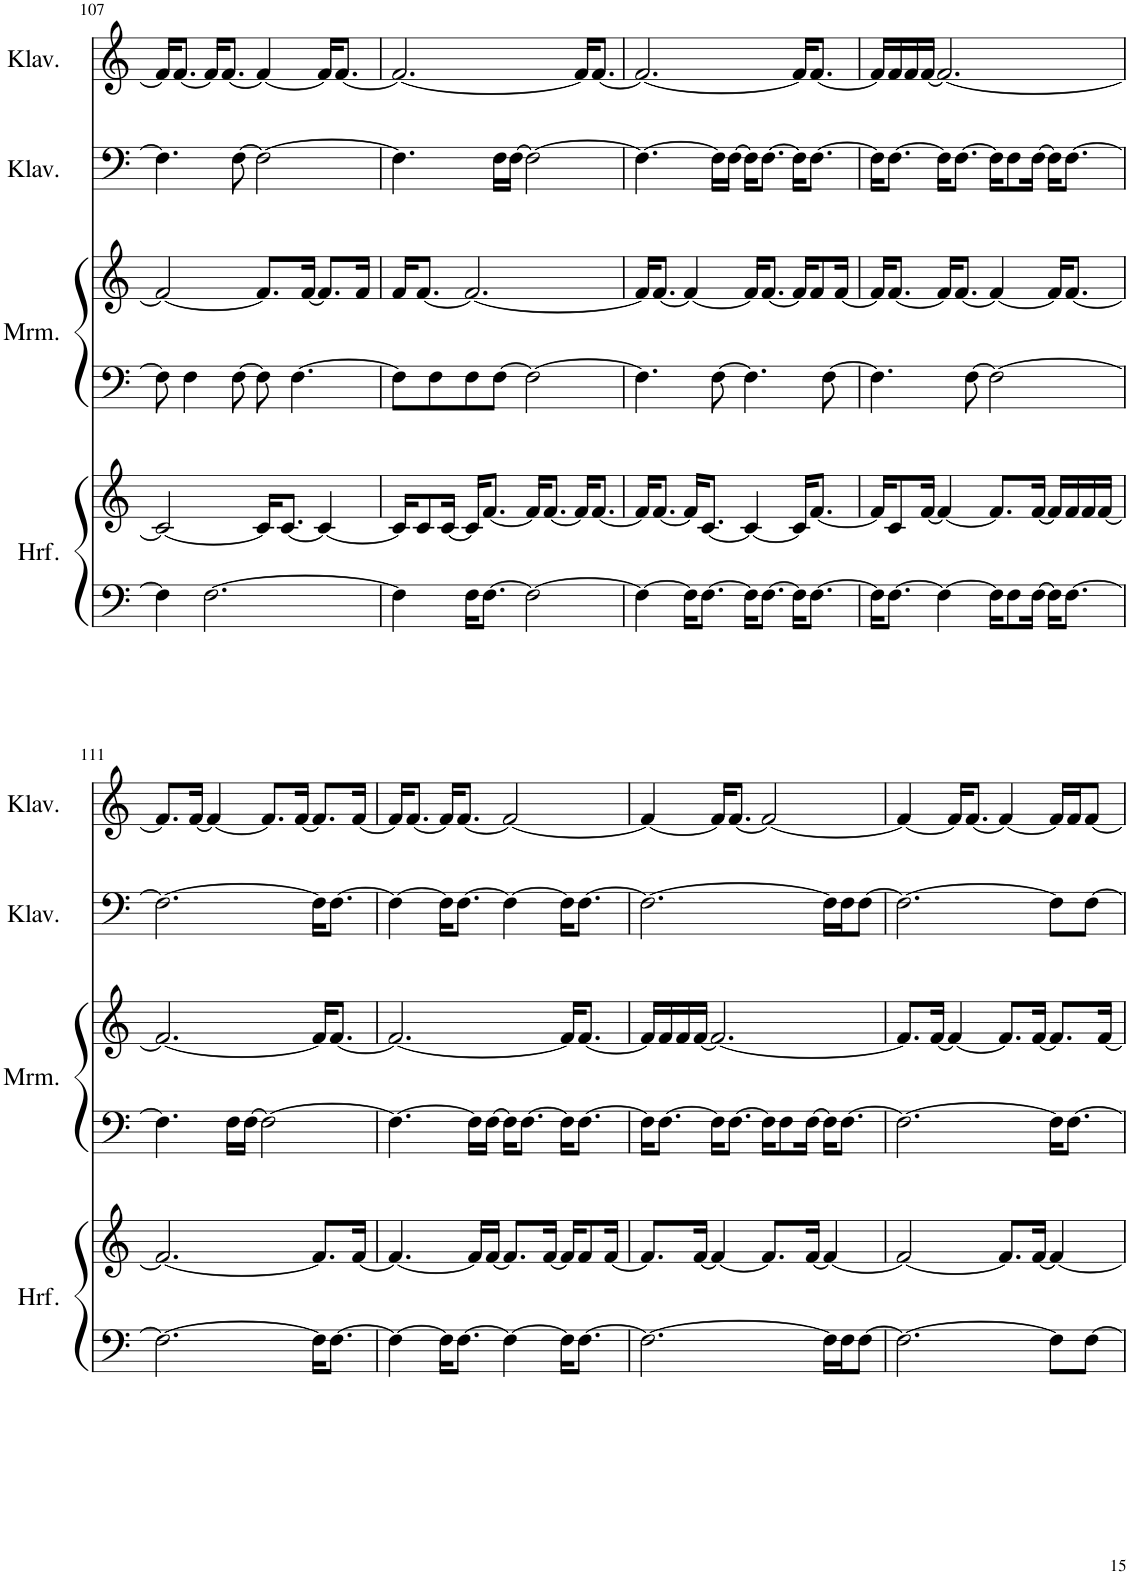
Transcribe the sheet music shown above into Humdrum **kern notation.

**kern	**kern	**kern	**kern	**kern	**kern
*part4	*part4	*part3	*part3	*part2	*part1
*staff6	*staff5	*staff4	*staff3	*staff2	*staff1
*I"Harfe	*	*I"Marimba	*	*I"Klavier	*I"Klavier
*I'Hrf.	*	*I'Mrm.	*	*I'Klav.	*I'Klav.
!!LO:PB:g=z
*clefF4	*clefG2	*clefF4	*clefG2	*clefF4	*clefG2
*k[]	*k[]	*k[]	*k[]	*k[]	*k[]
*M4/4	*M4/4	*M4/4	*M4/4	*M4/4	*M4/4
=107	=107	=107	=107	=107	=107
4F\]	2c/_	8F\]	2f/_	4.F\]	16f/KL]
.	.	.	.	.	[8.f/J
.	.	4F\	.	.	.
[2.F\	.	.	.	.	16f/KL]
.	.	.	.	.	[8.f/J
.	.	[8F\	.	[8F\	.
.	16c/KL]	8F\]	8.f/L]	2F\_	4f/_
.	[8.c/J	.	.	.	.
.	.	[4.F\	.	.	.
.	.	.	[16f/Jk	.	.
.	4c/_	.	8.f/L]	.	16f/KL]
.	.	.	.	.	[8.f/J
.	.	.	16f/Jk	.	.
=108	=108	=108	=108	=108	=108
4F\]	16c/KL]	8F\L]	16f/KL	4.F\]	2.f/_
.	8c/	.	[8.f/J	.	.
.	.	8F\	.	.	.
.	[16c/Jk	.	.	.	.
16F\KL	16c/KL]	8F\	2.f/_	.	.
[8.F\J	[8.f/J	.	.	.	.
.	.	[8F\J	.	16F\LL	.
.	.	.	.	[16F\JJ	.
2F\_	16f/KL]	2F\_	.	2F\_	.
.	[8.f/J	.	.	.	.
.	16f/KL]	.	.	.	16f/KL]
.	[8.f/J	.	.	.	[8.f/J
=109	=109	=109	=109	=109	=109
4F\_	16f/KL]	4.F\]	16f/KL]	4.F\_	2.f/_
.	[8.f/J	.	[8.f/J	.	.
16F\KL]	16f/KL]	.	4f/_	.	.
[8.F\J	[8.c/J	.	.	.	.
.	.	[8F\	.	16F\LL]	.
.	.	.	.	[16F\JJ	.
16F\KL]	4c/_	4.F\]	16f/KL]	16F\KL]	.
[8.F\J	.	.	[8.f/J	[8.F\J	.
16F\KL]	16c/KL]	.	16f/KL]	16F\KL]	16f/KL]
[8.F\J	[8.f/J	.	8f/	[8.F\J	[8.f/J
.	.	[8F\	.	.	.
.	.	.	[16f/Jk	.	.
=110	=110	=110	=110	=110	=110
16F\KL]	16f/KL]	4.F\]	16f/KL]	16F\KL]	16f/LL]
[8.F\J	8c/	.	[8.f/J	[8.F\J	16f/
.	.	.	.	.	16f/
.	[16f/Jk	.	.	.	[16f/JJ
4F\_	4f/_	.	16f/KL]	16F\KL]	2.f/_
.	.	.	[8.f/J	[8.F\J	.
.	.	[8F\	.	.	.
16F\KL]	8.f/L]	2F\_	4f/_	16F\KL]	.
8F\	.	.	.	8F\	.
[16F\Jk	[16f/Jk	.	.	[16F\Jk	.
16F\KL]	16f/LL]	.	16f/KL]	16F\KL]	.
[8.F\J	16f/	.	[8.f/J	[8.F\J	.
.	16f/	.	.	.	.
.	[16f/JJ	.	.	.	.
!!LO:LB:g=z
=111	=111	=111	=111	=111	=111
2.F\_	2.f/_	4.F\]	2.f/_	2.F\_	8.f/L]
.	.	.	.	.	[16f/Jk
.	.	.	.	.	4f/_
.	.	16F\LL	.	.	.
.	.	[16F\JJ	.	.	.
.	.	2F\_	.	.	8.f/L]
.	.	.	.	.	[16f/Jk
16F\KL]	8.f/L]	.	16f/KL]	16F\KL]	8.f/L]
[8.F\J	.	.	[8.f/J	[8.F\J	.
.	[16f/Jk	.	.	.	[16f/Jk
=112	=112	=112	=112	=112	=112
4F\_	4.f/_	4.F\_	2.f/_	4F\_	16f/KL]
.	.	.	.	.	[8.f/J
16F\KL]	.	.	.	16F\KL]	16f/KL]
[8.F\J	.	.	.	[8.F\J	[8.f/J
.	16f/LL]	16F\LL]	.	.	.
.	[16f/JJ	[16F\JJ	.	.	.
4F\_	8.f/L]	16F\KL]	.	4F\_	2f/_
.	.	[8.F\J	.	.	.
.	[16f/Jk	.	.	.	.
16F\KL]	16f/KL]	16F\KL]	16f/KL]	16F\KL]	.
[8.F\J	8f/	[8.F\J	[8.f/J	[8.F\J	.
.	[16f/Jk	.	.	.	.
=113	=113	=113	=113	=113	=113
2.F\_	8.f/L]	16F\KL]	16f/LL]	2.F\_	4f/_
.	.	[8.F\J	16f/	.	.
.	.	.	16f/	.	.
.	[16f/Jk	.	[16f/JJ	.	.
.	4f/_	16F\KL]	2.f/_	.	16f/KL]
.	.	[8.F\J	.	.	[8.f/J
.	8.f/L]	16F\KL]	.	.	2f/_
.	.	8F\	.	.	.
.	[16f/Jk	[16F\Jk	.	.	.
16F\LL]	4f/_	16F\KL]	.	16F\LL]	.
16F\J	.	[8.F\J	.	16F\J	.
[8F\J	.	.	.	[8F\J	.
=114	=114	=114	=114	=114	=114
2.F\_	2f/_	2.F\_	8.f/L]	2.F\_	4f/_
.	.	.	[16f/Jk	.	.
.	.	.	4f/_	.	16f/KL]
.	.	.	.	.	[8.f/J
.	8.f/L]	.	8.f/L]	.	4f/_
.	[16f/Jk	.	[16f/Jk	.	.
8F\L]	4f/_	16F\KL]	8.f/L]	8F\L]	16f/LL]
.	.	[8.F\J	.	.	16f/J
[8F\J	.	.	.	[8F\J	[8f/J
.	.	.	[16f/Jk	.	.
=	=	=	=	=	=
*-	*-	*-	*-	*-	*-
